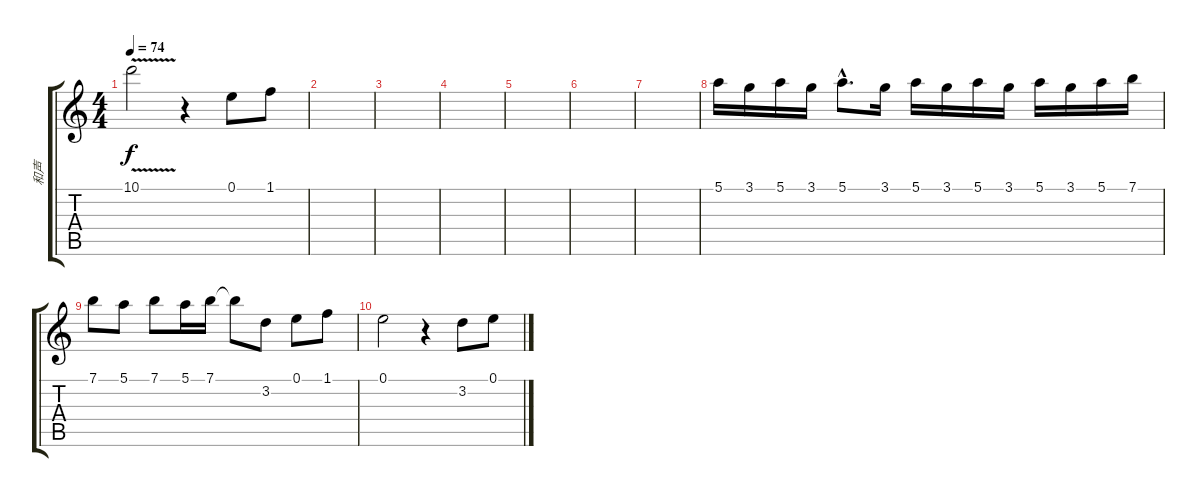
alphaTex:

\track ("和声" "和声") {instrument electricguitarjazz}
\staff {score tabs}
\tuning (E4 B3 G3 D3 A2 E2) {hide}
\ts (4 4)
\tempo 74
\clef g2
\ks c
10.1{v}.2{dy f} r.4 0.1.8 1.1.8 |
|
|
|
|
|
|
5.1.16 3.1.16 5.1.16 3.1.16 5.1{hac}.8{d} 3.1.16 5.1.16 3.1.16 5.1.16 3.1.16 5.1.16 3.1.16 5.1.16 7.1.16 |
7.1.8 5.1.8 7.1.8 5.1.16 7.1.16 7.1{t}.8 3.2.8 0.1.8 1.1.8 |
0.1.2 r.4 3.2.8 0.1.8
